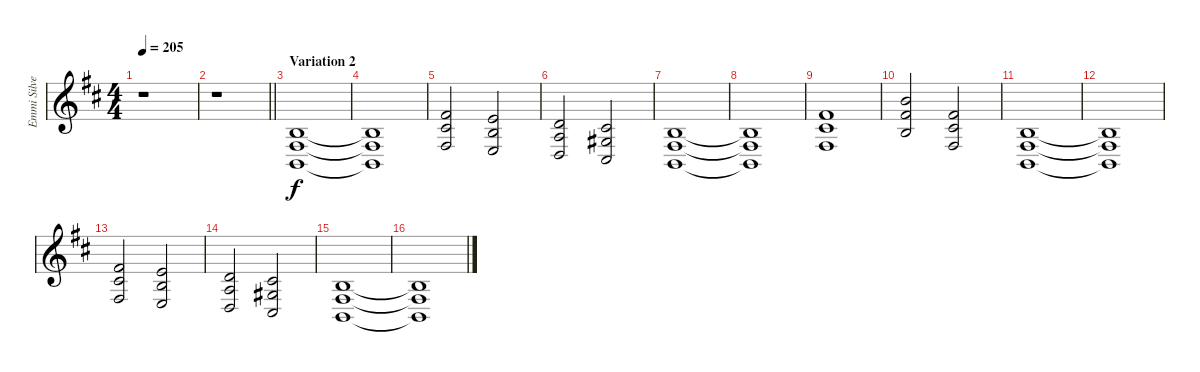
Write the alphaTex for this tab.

\track ("Emmi Silvennoinen" "Emmi Silve") {instrument stringensemble1}
\staff {score}
\tuning (E4 B3 G3 D3 A2 D2) {hide}
\ts (4 4)
\tempo 205
\clef g2
\ks bminor
r.1{dy f} |
\barLineRight lightlight
r.1 |
\section ("" "Variation 2")
(4.3 4.4 2.5).1 |
(4.3{t} 4.4{t} 2.5{t}).1 |
(7.2 6.3 4.4).2 (5.2 4.3 2.4).2 |
(3.2 2.3 0.4).2 (6.3 6.4 4.5).2 |
(4.3 4.4 2.5).1 |
(4.3{t} 4.4{t} 2.5{t}).1 |
(7.2 6.3 4.4).1 |
(12.2 11.3 9.4).2 (7.2 6.3 4.4).2 |
(4.3 4.4 2.5).1 |
(4.3{t} 4.4{t} 2.5{t}).1 |
(7.2 6.3 4.4).2 (5.2 4.3 2.4).2 |
(3.2 2.3 0.4).2 (6.3 6.4 4.5).2 |
(4.3 4.4 2.5).1 |
(4.3{t} 4.4{t} 2.5{t}).1
